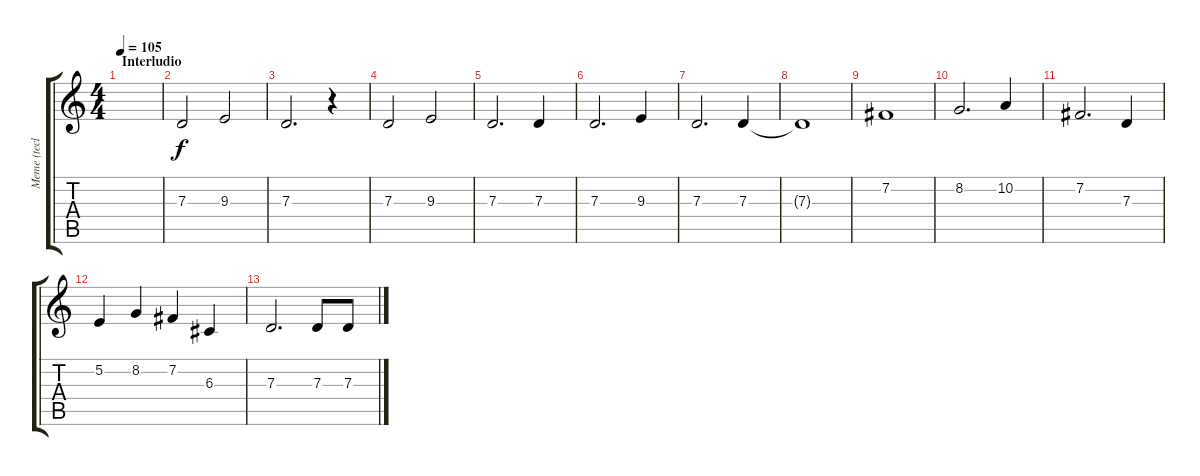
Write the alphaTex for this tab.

\track ("Meme (teclado)" "Meme (tecl") {instrument stringensemble1}
\staff {score tabs}
\tuning (E4 B3 G3 D3 A2 E2) {hide}
\ts (4 4)
\section ("" "Interludio")
\tempo 105
\clef g2
\ks c
|
7.3.2 9.3.2 |
7.3.2{d} r.4 |
7.3.2 9.3.2 |
7.3.2{d} 7.3.4 |
7.3.2{d} 9.3.4 |
7.3.2{d} 7.3.4 |
7.3{t}.1 |
7.2.1 |
8.2.2{d} 10.2.4 |
7.2.2{d} 7.3.4 |
5.2.4 8.2.4 7.2.4 6.3.4 |
7.3.2{d} 7.3.8 7.3.8
